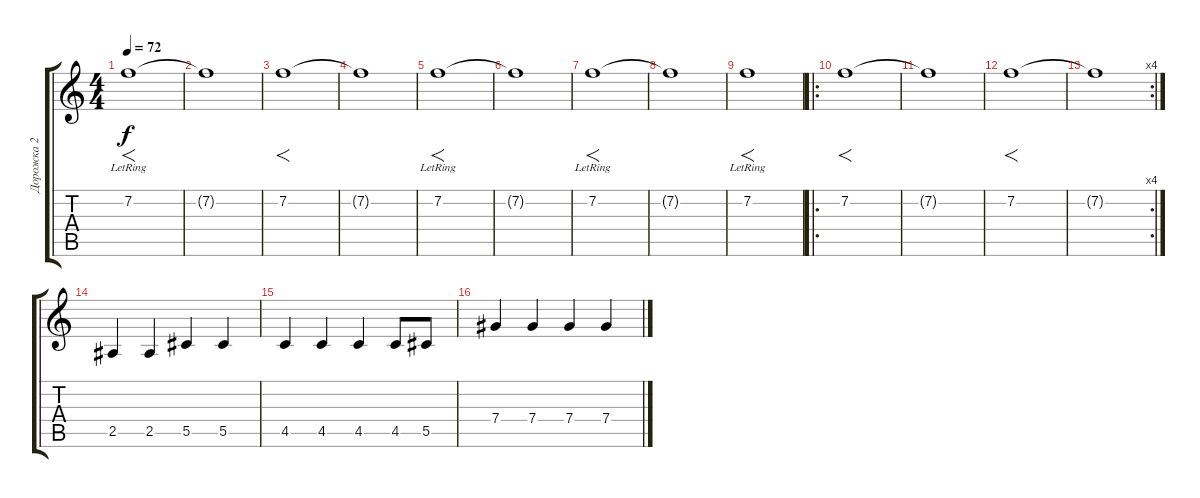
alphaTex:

\track ("Дорожка 2" "Дорожка 2") {instrument distortionguitar}
\staff {score tabs}
\tuning (Eb4 Bb3 Gb3 Db3 Ab2 Eb2) {hide}
\ts (4 4)
\tempo 72
\clef g2
\ks c
7.2{lr}.1{f dy f instrument distortionguitar} |
7.2{t}.1 |
7.2.1{f} |
7.2{t}.1 |
7.2{lr}.1{f} |
7.2{t}.1 |
7.2{lr}.1{f} |
7.2{t}.1 |
7.2{lr}.1{f} |
\ro
7.2.1{f} |
7.2{t}.1 |
7.2.1{f} |
\rc 4
7.2{t}.1 |
2.5.4 2.5.4 5.5.4 5.5.4 |
4.5.4 4.5.4 4.5.4 4.5.8 5.5.8 |
7.4.4 7.4.4 7.4.4 7.4.4
